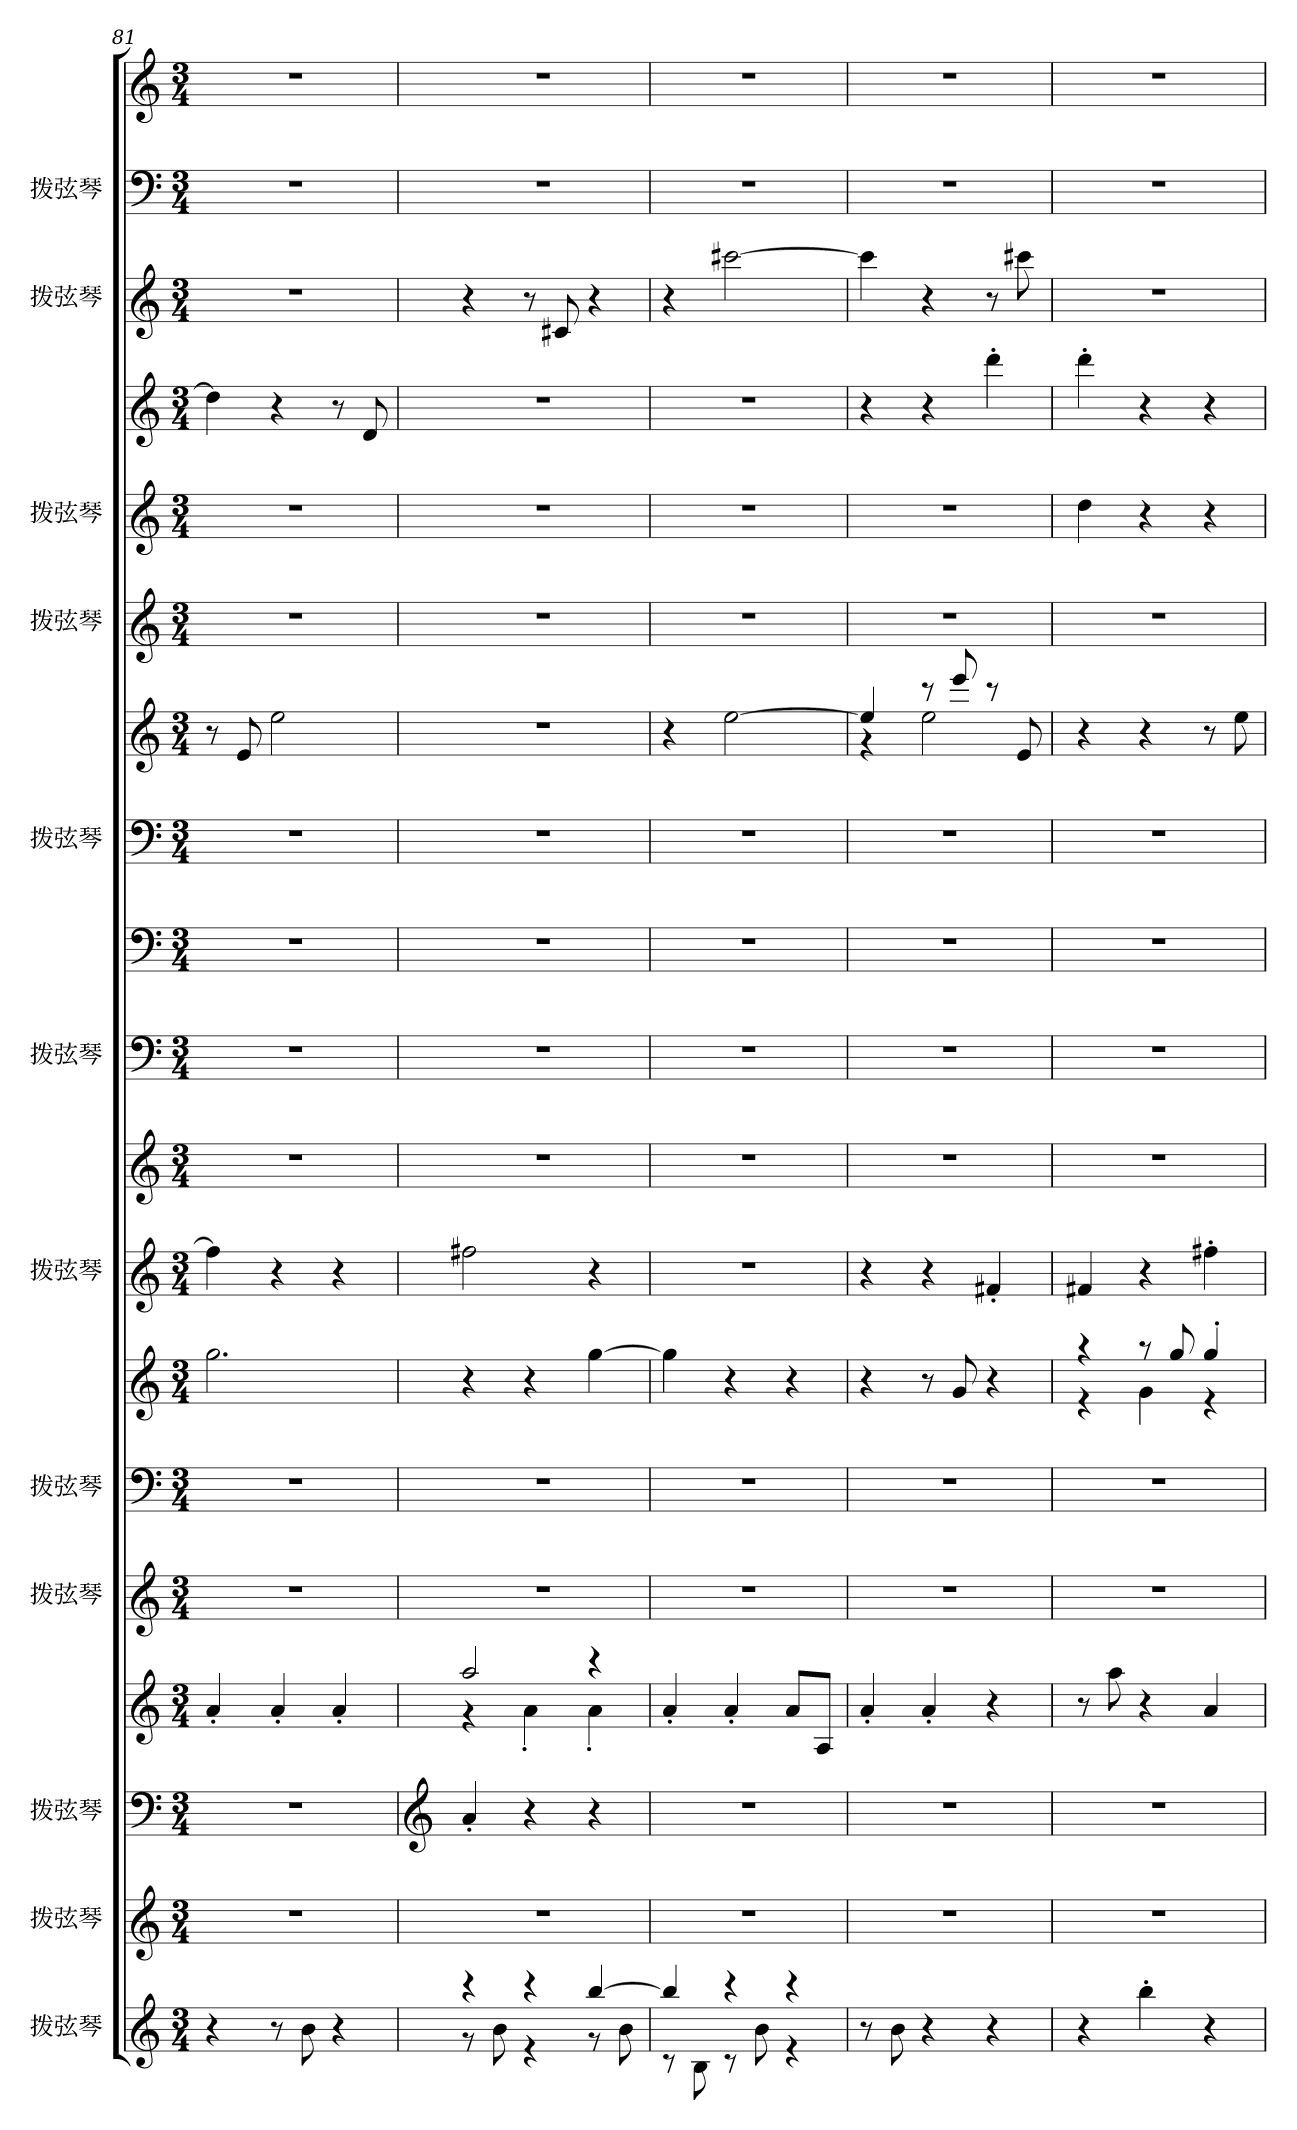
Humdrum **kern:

**kern	**kern	**kern	**kern	**kern	**kern	**kern	**kern	**kern	**kern	**kern	**kern	**kern	**kern	**kern	**kern	**kern	**kern	**kern
*part12	*part11	*part10	*part10	*part9	*part8	*part8	*part7	*part7	*part6	*part6	*part5	*part5	*part4	*part3	*part3	*part2	*part1	*part1
*staff19	*staff18	*staff17	*staff16	*staff15	*staff14	*staff13	*staff12	*staff11	*staff10	*staff9	*staff8	*staff7	*staff6	*staff5	*staff4	*staff3	*staff2	*staff1
*I"拨弦琴	*I"拨弦琴	*I"拨弦琴	*	*I"拨弦琴	*I"拨弦琴	*	*I"拨弦琴	*	*I"拨弦琴	*	*I"拨弦琴	*	*I"拨弦琴	*I"拨弦琴	*	*I"拨弦琴	*I"拨弦琴	*
*clefG2	*clefG2	*clefF4	*clefG2	*clefG2	*clefF4	*clefG2	*clefG2	*clefG2	*clefF4	*clefF4	*clefF4	*clefG2	*clefG2	*clefG2	*clefG2	*clefG2	*clefF4	*clefG2
*k[]	*k[]	*k[]	*k[]	*k[]	*k[]	*k[]	*k[]	*k[]	*k[]	*k[]	*k[]	*k[]	*k[]	*k[]	*k[]	*k[]	*k[]	*k[]
*M3/4	*M3/4	*M3/4	*M3/4	*M3/4	*M3/4	*M3/4	*M3/4	*M3/4	*M3/4	*M3/4	*M3/4	*M3/4	*M3/4	*M3/4	*M3/4	*M3/4	*M3/4	*M3/4
=81	=81	=81	=81	=81	=81	=81	=81	=81	=81	=81	=81	=81	=81	=81	=81	=81	=81	=81
4r	2.r	2.r	4a'/	2.r	2.r	2.gg\	4ff#\]	2.r	2.r	2.r	2.r	8r	2.r	2.r	4dd\]	2.r	2.r	2.r
.	.	.	.	.	.	.	.	.	.	.	.	8e/	.	.	.	.	.	.
8r	.	.	4a'/	.	.	.	4r	.	.	.	.	2ee\	.	.	4r	.	.	.
8b\	.	.	.	.	.	.	.	.	.	.	.	.	.	.	.	.	.	.
4r	.	.	4a'/	.	.	.	4r	.	.	.	.	.	.	.	8r	.	.	.
.	.	.	.	.	.	.	.	.	.	.	.	.	.	.	8d/	.	.	.
=82	=82	=82	=82	=82	=82	=82	=82	=82	=82	=82	=82	=82	=82	=82	=82	=82	=82	=82
*	*	*clefG2	*	*	*	*	*	*	*	*	*	*	*	*	*	*	*	*
*^	*	*	*^	*	*	*	*	*	*	*	*	*	*	*	*	*	*	*
4r	8r	2.r	4a'/	2aa/	4r	2.r	2.r	4r	2ff#X\	2.r	2.r	2.r	2.r	2.r	2.r	2.r	2.r	4r	2.r	2.r
.	8b\	.	.	.	.	.	.	.	.	.	.	.	.	.	.	.	.	.	.	.
4r	4r	.	4r	.	4a'\	.	.	4r	.	.	.	.	.	.	.	.	.	8r	.	.
.	.	.	.	.	.	.	.	.	.	.	.	.	.	.	.	.	.	8c#X/	.	.
[4bb/	8r	.	4r	4r	4a'\	.	.	[4gg\	4r	.	.	.	.	.	.	.	.	4r	.	.
.	8b\	.	.	.	.	.	.	.	.	.	.	.	.	.	.	.	.	.	.	.
*	*	*	*	*v	*v	*	*	*	*	*	*	*	*	*	*	*	*	*	*	*
=83	=83	=83	=83	=83	=83	=83	=83	=83	=83	=83	=83	=83	=83	=83	=83	=83	=83	=83	=83
4bb/]	8r	2.r	2.r	4a'/	2.r	2.r	4gg\]	2.r	2.r	2.r	2.r	2.r	4r	2.r	2.r	2.r	4r	2.r	2.r
.	8B\	.	.	.	.	.	.	.	.	.	.	.	.	.	.	.	.	.	.
4r	8r	.	.	4a'/	.	.	4r	.	.	.	.	.	[2ee\	.	.	.	[2ccc#X\	.	.
.	8b\	.	.	.	.	.	.	.	.	.	.	.	.	.	.	.	.	.	.
4r	4r	.	.	8a/L	.	.	4r	.	.	.	.	.	.	.	.	.	.	.	.
.	.	.	.	8A/J	.	.	.	.	.	.	.	.	.	.	.	.	.	.	.
*v	*v	*	*	*	*	*	*	*	*	*	*	*	*	*	*	*	*	*	*
!!LO:PB:g=z
=84	=84	=84	=84	=84	=84	=84	=84	=84	=84	=84	=84	=84	=84	=84	=84	=84	=84	=84
*	*	*	*	*	*	*	*	*	*	*	*	*^	*	*	*	*	*	*
8r	2.r	2.r	4a'/	2.r	2.r	4r	4r	2.r	2.r	2.r	2.r	4ee/]	4r	2.r	2.r	4r	4ccc#\]	2.r	2.r
8b\	.	.	.	.	.	.	.	.	.	.	.	.	.	.	.	.	.	.	.
4r	.	.	4a'/	.	.	8r	4r	.	.	.	.	8r	2ee\	.	.	4r	4r	.	.
.	.	.	.	.	.	8g/	.	.	.	.	.	8eee/	.	.	.	.	.	.	.
4r	.	.	4r	.	.	4r	4f#X'/	.	.	.	.	8r	.	.	.	4ddd'\	8r	.	.
.	.	.	.	.	.	.	.	.	.	.	.	8e/	.	.	.	.	8ccc#X\	.	.
*	*	*	*	*	*	*	*	*	*	*	*	*v	*v	*	*	*	*	*	*
=85	=85	=85	=85	=85	=85	=85	=85	=85	=85	=85	=85	=85	=85	=85	=85	=85	=85	=85
*	*	*	*	*	*	*^	*	*	*	*	*	*	*	*	*	*	*	*
4r	2.r	2.r	8r	2.r	2.r	4r	4r	4f#X/	2.r	2.r	2.r	2.r	4r	2.r	4dd\	4ddd'\	2.r	2.r	2.r
.	.	.	8aa\	.	.	.	.	.	.	.	.	.	.	.	.	.	.	.	.
4bb'\	.	.	4r	.	.	8r	4g\	4r	.	.	.	.	4r	.	4r	4r	.	.	.
.	.	.	.	.	.	8gg/	.	.	.	.	.	.	.	.	.	.	.	.	.
4r	.	.	4a/	.	.	4gg'/	4r	4ff#X'\	.	.	.	.	8r	.	4r	4r	.	.	.
.	.	.	.	.	.	.	.	.	.	.	.	.	8ee\	.	.	.	.	.	.
*	*	*	*	*	*	*v	*v	*	*	*	*	*	*	*	*	*	*	*	*
=	=	=	=	=	=	=	=	=	=	=	=	=	=	=	=	=	=	=
*-	*-	*-	*-	*-	*-	*-	*-	*-	*-	*-	*-	*-	*-	*-	*-	*-	*-	*-
